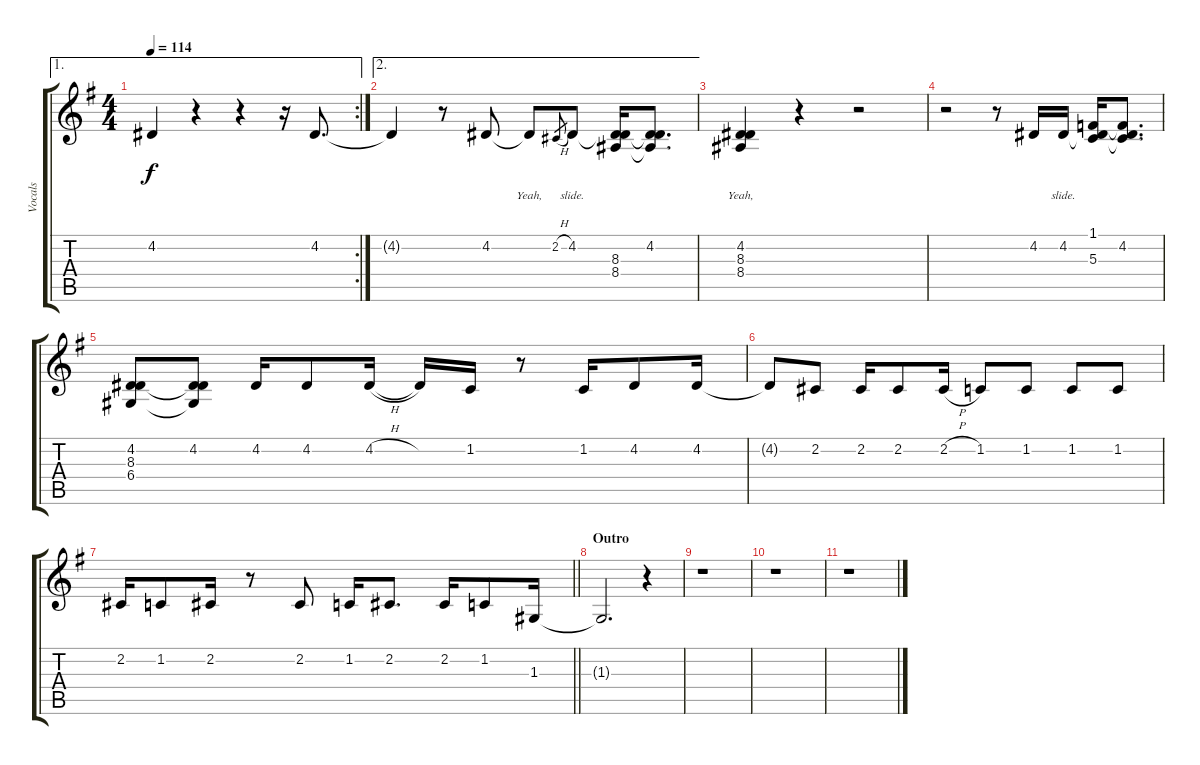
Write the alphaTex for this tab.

\track ("Vocals" "Vocals") {instrument lead8bassandlead}
\staff {score tabs}
\tuning (E4 B3 G3 D3 A2 E2) {hide}
\ae 1
\rc 2
\ts (4 4)
\tempo 114
\clef g2
\ks g
4.2{t}.4{dy f} r.4 r.4 r.16 4.2.8{d} |
\ae 2
4.2{t}.4{lyrics (0 "") lyrics (1 "") lyrics (2 "") lyrics (3 "") lyrics (4 "")} r.8 4.2.8{lyrics (0 "") lyrics (1 "") lyrics (2 "") lyrics (3 "") lyrics (4 "")} 4.2{t}.8{lyrics (0 "") lyrics (1 "Yeah,") lyrics (2 "") lyrics (3 "") lyrics (4 "")} 2.2{h}.8{lyrics (0 "") lyrics (1 "") lyrics (2 "") lyrics (3 "") lyrics (4 "") gr} 4.2.8{lyrics (0 "") lyrics (1 "slide.") lyrics (2 "") lyrics (3 "") lyrics (4 "")} (4.2{t} 8.3 8.4).16{lyrics (0 "") lyrics (1 "") lyrics (2 "") lyrics (3 "") lyrics (4 "")} (4.2 8.3{t} 8.4{t}).8{d lyrics (0 "") lyrics (1 "") lyrics (2 "") lyrics (3 "") lyrics (4 "")} |
(4.2 8.3 8.4).4{lyrics (0 "") lyrics (1 "Yeah,") lyrics (2 "") lyrics (3 "") lyrics (4 "")} r.4 r.2 |
r.2 r.8 4.2.16{lyrics (0 "") lyrics (1 "") lyrics (2 "") lyrics (3 "") lyrics (4 "")} 4.2.16{lyrics (0 "") lyrics (1 "slide.") lyrics (2 "") lyrics (3 "") lyrics (4 "")} (1.1 4.2{t} 5.3).16 (1.1{t} 4.2 5.3{t}).8{d} |
(4.2 8.3 6.4).8 (4.2 8.3{t} 6.4{t}).8 4.2.16 4.2.8 4.2{h}.16 4.2{t}.16 1.2.16 r.8 1.2.16 4.2.8 4.2.16 |
4.2{t}.8 2.2.8 2.2.16 2.2.8 2.2{h}.16 1.2.8 1.2.8 1.2.8 1.2.8 |
\barLineRight lightlight
2.2.16 1.2.8 2.2.16 r.8 2.2.8 1.2.16 2.2.8{d} 2.2.16 1.2.8 1.3.16 |
\section ("" "Outro")
1.3{t}.2{d} r.4 |
r.1 |
r.1 |
r.1
